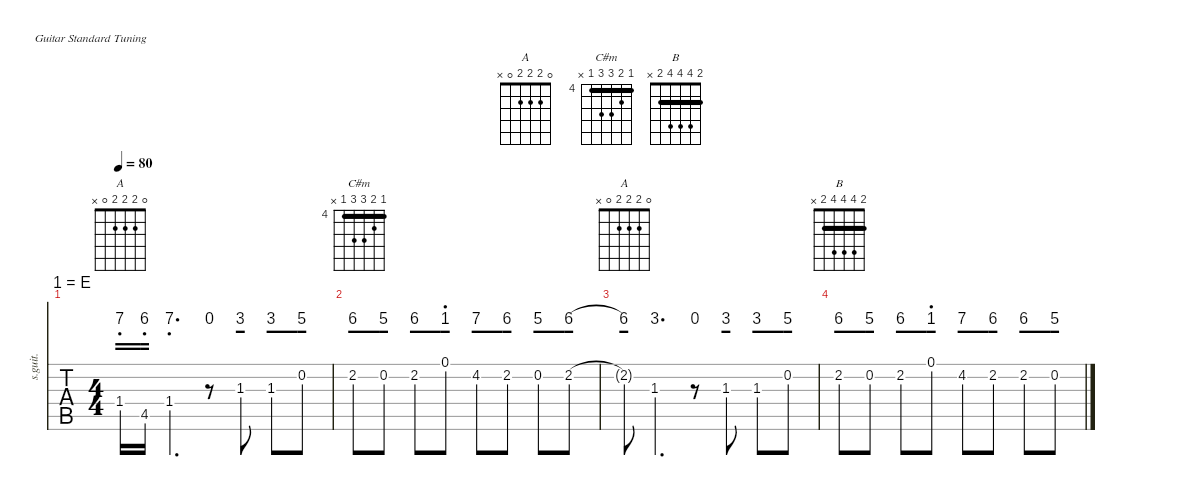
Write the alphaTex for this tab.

\defaultSystemsLayout 4
\hideDynamics
\bracketExtendMode nobrackets
\chordDiagramsInScore
\track ("Steel Guitar" "s.guit.") {defaultSystemsLayout 4 instrument acousticguitarsteel}
\staff {tabs numbered}
\tuning (E4 B3 G3 D3 A2 E2)
\chord ("A" 0 2 2 2 0 x) {showfingering false}
\chord ("C#m" 4 5 6 6 4 x) {firstfret 4 showfingering false barre 4}
\chord ("B" 2 4 4 4 2 x) {showfingering false barre 2}
\ts (4 4)
\tempo 80
\clef g2
\ks e
1.4{acc #}.16{ch "A" dy mf instrument acousticguitarsteel} 4.5{acc #}.16 1.4{acc #}.4{d} r.8 1.3{acc #}.8 1.3{acc #}.8 0.2{acc forcenatural}.8 |
2.2{acc #}.8{ch "C#m"} 0.2{acc forcenatural}.8 2.2{acc #}.8 0.1{acc forcenatural}.8 4.2{acc #}.8 2.2{acc #}.8 0.2{acc forcenatural}.8 2.2{acc #}.8 |
2.2{t acc #}.8{ch "A"} 1.3{acc #}.4{d} r.8 1.3{acc #}.8 1.3{acc #}.8 0.2{acc forcenatural}.8 |
2.2{acc #}.8{ch "B"} 0.2{acc forcenatural}.8 2.2{acc #}.8 0.1{acc forcenatural}.8 4.2{acc #}.8 2.2{acc #}.8 2.2{acc #}.8 0.2{acc forcenatural}.8
